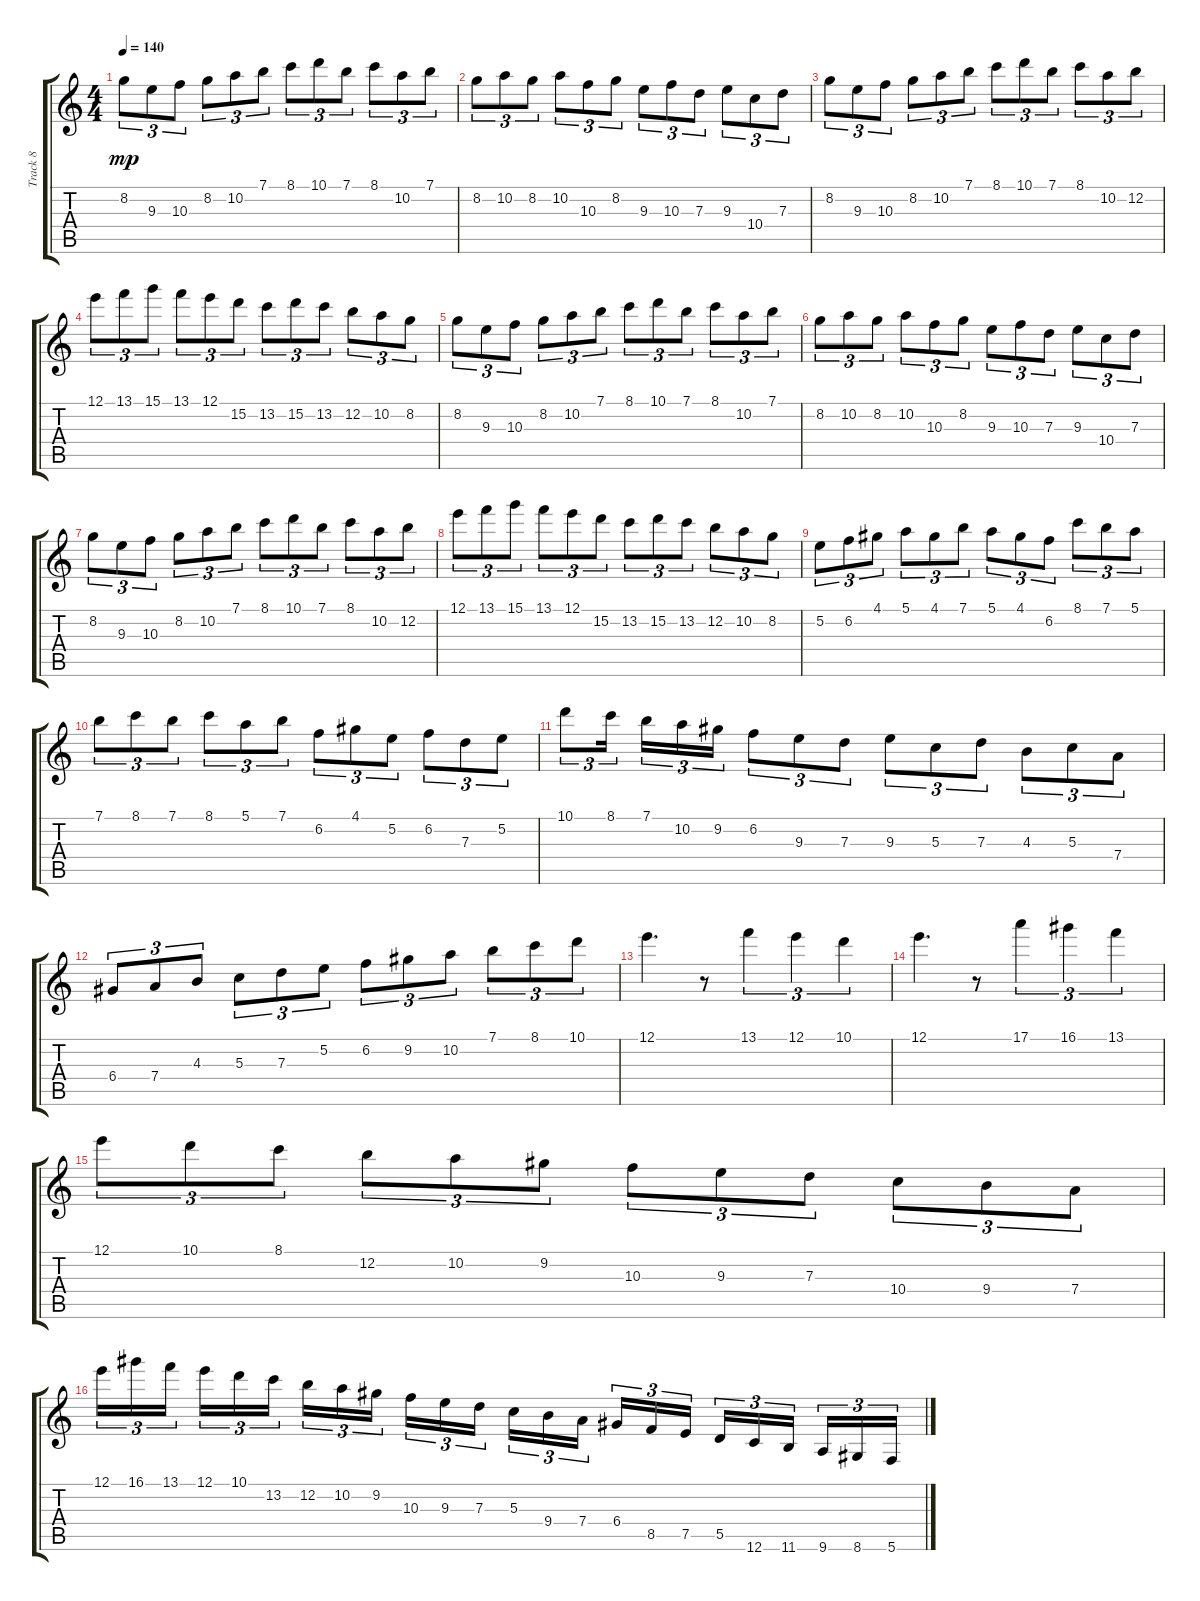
\track ("Track 8" "Track 8") {instrument acousticguitarnylon}
\staff {score tabs}
\tuning (E4 B3 G3 D3 A2 C2) {hide}
\ts (4 4)
\tempo 140
\clef g2
\ks c
8.2.8{tu (3 2) dy mp} 9.3.8{tu (3 2)} 10.3.8{tu (3 2)} 8.2.8{tu (3 2)} 10.2.8{tu (3 2)} 7.1.8{tu (3 2)} 8.1.8{tu (3 2)} 10.1.8{tu (3 2)} 7.1.8{tu (3 2)} 8.1.8{tu (3 2)} 10.2.8{tu (3 2)} 7.1.8{tu (3 2)} |
8.2.8{tu (3 2)} 10.2.8{tu (3 2)} 8.2.8{tu (3 2)} 10.2.8{tu (3 2)} 10.3.8{tu (3 2)} 8.2.8{tu (3 2)} 9.3.8{tu (3 2)} 10.3.8{tu (3 2)} 7.3.8{tu (3 2)} 9.3.8{tu (3 2)} 10.4.8{tu (3 2)} 7.3.8{tu (3 2)} |
8.2.8{tu (3 2)} 9.3.8{tu (3 2)} 10.3.8{tu (3 2)} 8.2.8{tu (3 2)} 10.2.8{tu (3 2)} 7.1.8{tu (3 2)} 8.1.8{tu (3 2)} 10.1.8{tu (3 2)} 7.1.8{tu (3 2)} 8.1.8{tu (3 2)} 10.2.8{tu (3 2)} 12.2.8{tu (3 2)} |
12.1.8{tu (3 2)} 13.1.8{tu (3 2)} 15.1.8{tu (3 2)} 13.1.8{tu (3 2)} 12.1.8{tu (3 2)} 15.2.8{tu (3 2)} 13.2.8{tu (3 2)} 15.2.8{tu (3 2)} 13.2.8{tu (3 2)} 12.2.8{tu (3 2)} 10.2.8{tu (3 2)} 8.2.8{tu (3 2)} |
8.2.8{tu (3 2)} 9.3.8{tu (3 2)} 10.3.8{tu (3 2)} 8.2.8{tu (3 2)} 10.2.8{tu (3 2)} 7.1.8{tu (3 2)} 8.1.8{tu (3 2)} 10.1.8{tu (3 2)} 7.1.8{tu (3 2)} 8.1.8{tu (3 2)} 10.2.8{tu (3 2)} 7.1.8{tu (3 2)} |
8.2.8{tu (3 2)} 10.2.8{tu (3 2)} 8.2.8{tu (3 2)} 10.2.8{tu (3 2)} 10.3.8{tu (3 2)} 8.2.8{tu (3 2)} 9.3.8{tu (3 2)} 10.3.8{tu (3 2)} 7.3.8{tu (3 2)} 9.3.8{tu (3 2)} 10.4.8{tu (3 2)} 7.3.8{tu (3 2)} |
8.2.8{tu (3 2)} 9.3.8{tu (3 2)} 10.3.8{tu (3 2)} 8.2.8{tu (3 2)} 10.2.8{tu (3 2)} 7.1.8{tu (3 2)} 8.1.8{tu (3 2)} 10.1.8{tu (3 2)} 7.1.8{tu (3 2)} 8.1.8{tu (3 2)} 10.2.8{tu (3 2)} 12.2.8{tu (3 2)} |
12.1.8{tu (3 2)} 13.1.8{tu (3 2)} 15.1.8{tu (3 2)} 13.1.8{tu (3 2)} 12.1.8{tu (3 2)} 15.2.8{tu (3 2)} 13.2.8{tu (3 2)} 15.2.8{tu (3 2)} 13.2.8{tu (3 2)} 12.2.8{tu (3 2)} 10.2.8{tu (3 2)} 8.2.8{tu (3 2)} |
5.2.8{tu (3 2)} 6.2.8{tu (3 2)} 4.1.8{tu (3 2)} 5.1.8{tu (3 2)} 4.1.8{tu (3 2)} 7.1.8{tu (3 2)} 5.1.8{tu (3 2)} 4.1.8{tu (3 2)} 6.2.8{tu (3 2)} 8.1.8{tu (3 2)} 7.1.8{tu (3 2)} 5.1.8{tu (3 2)} |
7.1.8{tu (3 2)} 8.1.8{tu (3 2)} 7.1.8{tu (3 2)} 8.1.8{tu (3 2)} 5.1.8{tu (3 2)} 7.1.8{tu (3 2)} 6.2.8{tu (3 2)} 4.1.8{tu (3 2)} 5.2.8{tu (3 2)} 6.2.8{tu (3 2)} 7.3.8{tu (3 2)} 5.2.8{tu (3 2)} |
10.1.8{tu (3 2)} 8.1.16{tu (3 2)} 7.1.16{tu (3 2)} 10.2.16{tu (3 2)} 9.2.16{tu (3 2)} 6.2.8{tu (3 2)} 9.3.8{tu (3 2)} 7.3.8{tu (3 2)} 9.3.8{tu (3 2)} 5.3.8{tu (3 2)} 7.3.8{tu (3 2)} 4.3.8{tu (3 2)} 5.3.8{tu (3 2)} 7.4.8{tu (3 2)} |
6.4.8{tu (3 2)} 7.4.8{tu (3 2)} 4.3.8{tu (3 2)} 5.3.8{tu (3 2)} 7.3.8{tu (3 2)} 5.2.8{tu (3 2)} 6.2.8{tu (3 2)} 9.2.8{tu (3 2)} 10.2.8{tu (3 2)} 7.1.8{tu (3 2)} 8.1.8{tu (3 2)} 10.1.8{tu (3 2)} |
12.1.4{d} r.8 13.1.4{tu (3 2)} 12.1.4{tu (3 2)} 10.1.4{tu (3 2)} |
12.1.4{d} r.8 17.1.4{tu (3 2)} 16.1.4{tu (3 2)} 13.1.4{tu (3 2)} |
12.1.8{tu (3 2)} 10.1.8{tu (3 2)} 8.1.8{tu (3 2)} 12.2.8{tu (3 2)} 10.2.8{tu (3 2)} 9.2.8{tu (3 2)} 10.3.8{tu (3 2)} 9.3.8{tu (3 2)} 7.3.8{tu (3 2)} 10.4.8{tu (3 2)} 9.4.8{tu (3 2)} 7.4.8{tu (3 2)} |
12.1.16{tu (3 2)} 16.1.16{tu (3 2)} 13.1.16{tu (3 2)} 12.1.16{tu (3 2)} 10.1.16{tu (3 2)} 13.2.16{tu (3 2)} 12.2.16{tu (3 2)} 10.2.16{tu (3 2)} 9.2.16{tu (3 2)} 10.3.16{tu (3 2)} 9.3.16{tu (3 2)} 7.3.16{tu (3 2)} 5.3.16{tu (3 2)} 9.4.16{tu (3 2)} 7.4.16{tu (3 2)} 6.4.16{tu (3 2)} 8.5.16{tu (3 2)} 7.5.16{tu (3 2)} 5.5.16{tu (3 2)} 12.6.16{tu (3 2)} 11.6.16{tu (3 2)} 9.6.16{tu (3 2)} 8.6.16{tu (3 2)} 5.6.16{tu (3 2)}
